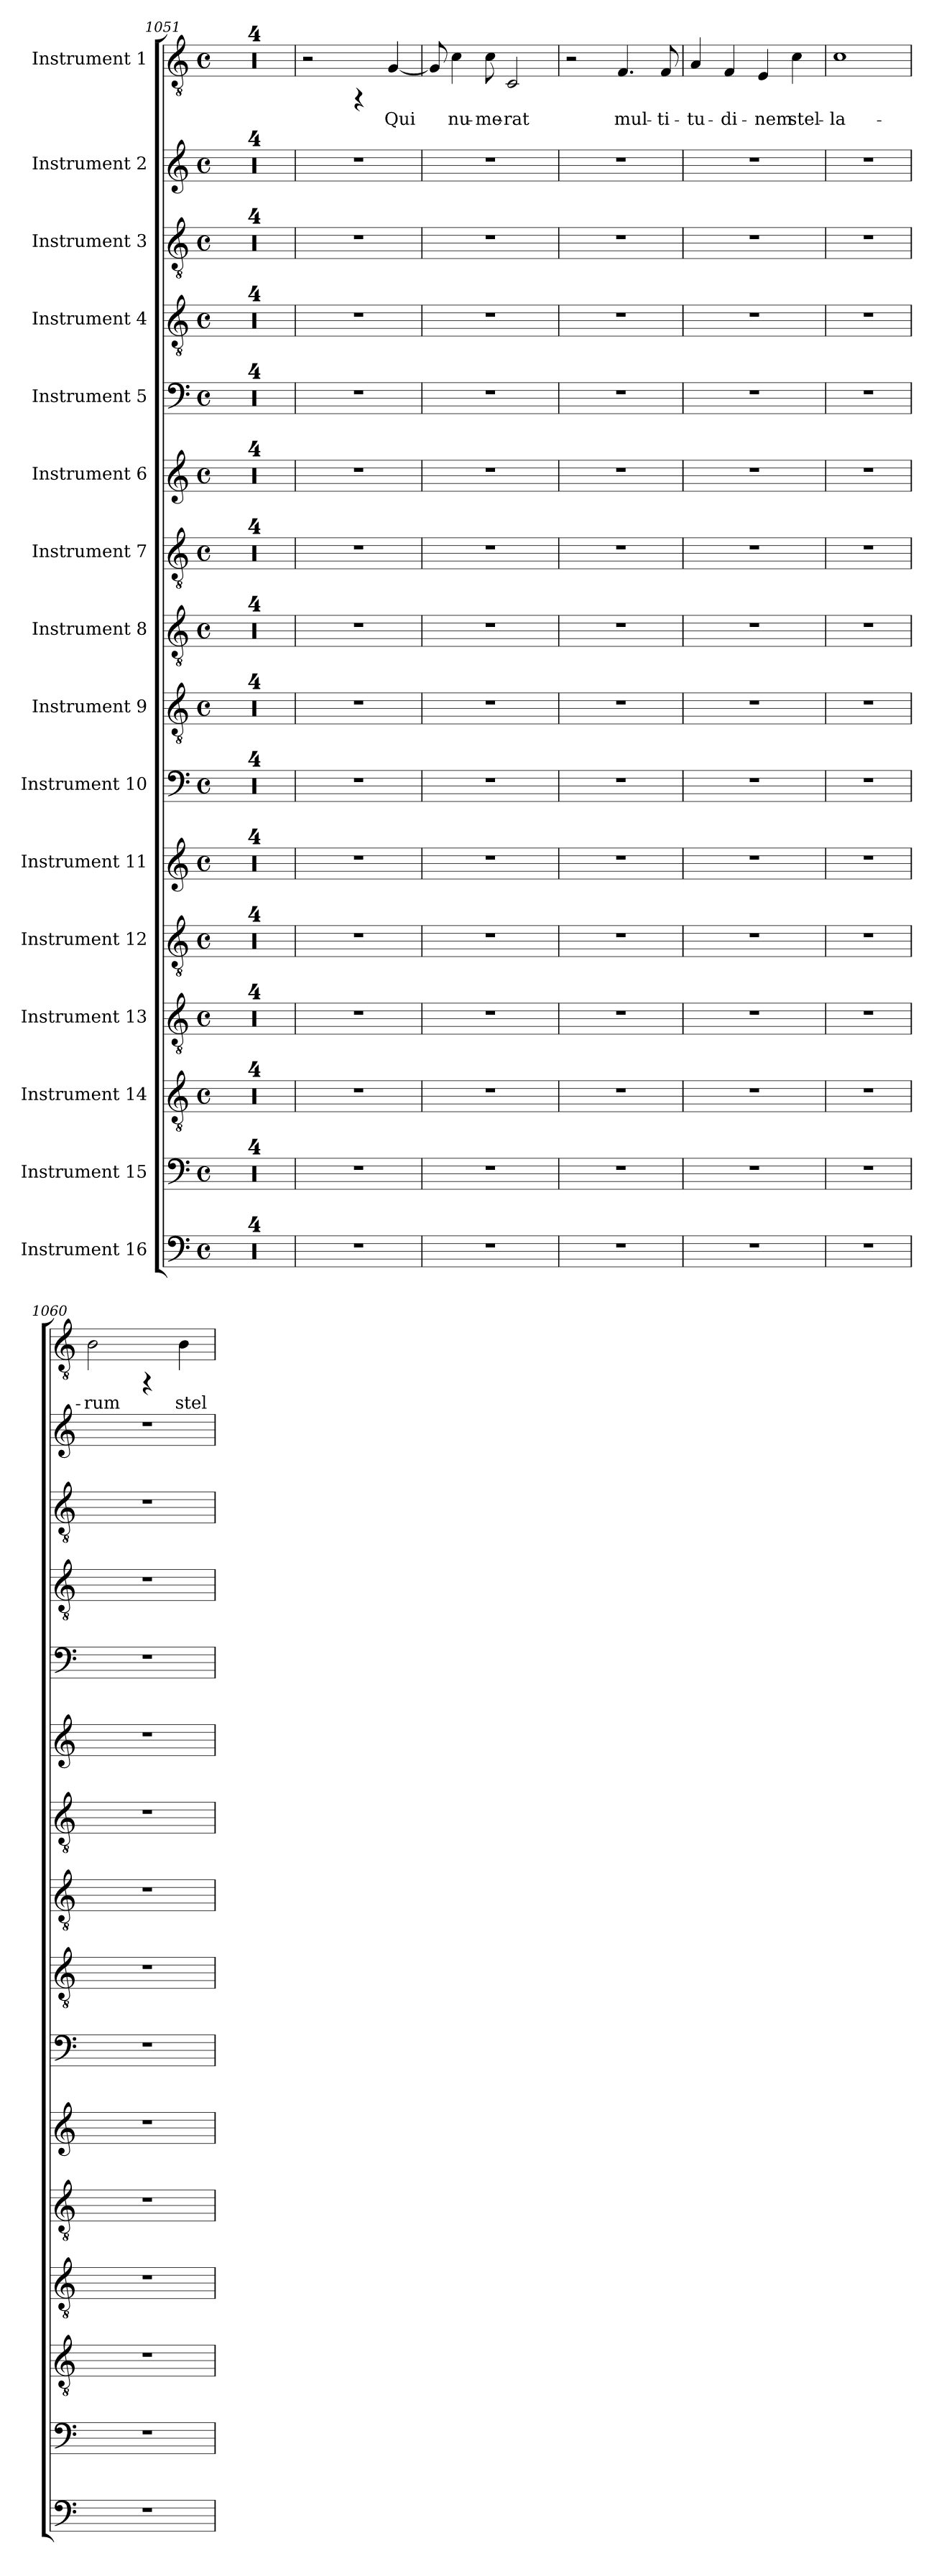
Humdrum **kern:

**kern	**kern	**kern	**kern	**kern	**kern	**kern	**kern	**kern	**kern	**kern	**kern	**kern	**kern	**kern	**kern	**text
*part16	*part15	*part14	*part13	*part12	*part11	*part10	*part9	*part8	*part7	*part6	*part5	*part4	*part3	*part2	*part1	*part1
*staff16	*staff15	*staff14	*staff13	*staff12	*staff11	*staff10	*staff9	*staff8	*staff7	*staff6	*staff5	*staff4	*staff3	*staff2	*staff1	*staff1
*I"Instrument 16	*I"Instrument 15	*I"Instrument 14	*I"Instrument 13	*I"Instrument 12	*I"Instrument 11	*I"Instrument 10	*I"Instrument 9	*I"Instrument 8	*I"Instrument 7	*I"Instrument 6	*I"Instrument 5	*I"Instrument 4	*I"Instrument 3	*I"Instrument 2	*I"Instrument 1	*
*clefF4	*clefF4	*clefGv2	*clefGv2	*clefGv2	*clefG2	*clefF4	*clefGv2	*clefGv2	*clefGv2	*clefG2	*clefF4	*clefGv2	*clefGv2	*clefG2	*clefGv2	*
*k[]	*k[]	*k[]	*k[]	*k[]	*k[]	*k[]	*k[]	*k[]	*k[]	*k[]	*k[]	*k[]	*k[]	*k[]	*k[]	*
*C:	*C:	*C:	*C:	*C:	*C:	*C:	*C:	*C:	*C:	*C:	*C:	*C:	*C:	*C:	*C:	*
*M4/4	*M4/4	*M4/4	*M4/4	*M4/4	*M4/4	*M4/4	*M4/4	*M4/4	*M4/4	*M4/4	*M4/4	*M4/4	*M4/4	*M4/4	*M4/4	*
*met(c)	*met(c)	*met(c)	*met(c)	*met(c)	*met(c)	*met(c)	*met(c)	*met(c)	*met(c)	*met(c)	*met(c)	*met(c)	*met(c)	*met(c)	*met(c)	*
=1051	=1051	=1051	=1051	=1051	=1051	=1051	=1051	=1051	=1051	=1051	=1051	=1051	=1051	=1051	=1051	=1051
1r	1r	1r	1r	1r	1r	1r	1r	1r	1r	1r	1r	1r	1r	1r	1r	.
=1052	=1052	=1052	=1052	=1052	=1052	=1052	=1052	=1052	=1052	=1052	=1052	=1052	=1052	=1052	=1052	=1052
1r	1r	1r	1r	1r	1r	1r	1r	1r	1r	1r	1r	1r	1r	1r	1r	.
=1053	=1053	=1053	=1053	=1053	=1053	=1053	=1053	=1053	=1053	=1053	=1053	=1053	=1053	=1053	=1053	=1053
1r	1r	1r	1r	1r	1r	1r	1r	1r	1r	1r	1r	1r	1r	1r	1r	.
=1054	=1054	=1054	=1054	=1054	=1054	=1054	=1054	=1054	=1054	=1054	=1054	=1054	=1054	=1054	=1054	=1054
1r	1r	1r	1r	1r	1r	1r	1r	1r	1r	1r	1r	1r	1r	1r	1r	.
=1055	=1055	=1055	=1055	=1055	=1055	=1055	=1055	=1055	=1055	=1055	=1055	=1055	=1055	=1055	=1055	=1055
1r	1r	1r	1r	1r	1r	1r	1r	1r	1r	1r	1r	1r	1r	1r	2r	.
.	.	.	.	.	.	.	.	.	.	.	.	.	.	.	4rFF	.
!	!	!	!	!	!	!	!	!	!	!	!	!	!	!	!	!LO:LY:b:cj
.	.	.	.	.	.	.	.	.	.	.	.	.	.	.	[<4G/	Qui
=1056	=1056	=1056	=1056	=1056	=1056	=1056	=1056	=1056	=1056	=1056	=1056	=1056	=1056	=1056	=1056	=1056
!	!	!	!	!	!	!	!	!	!	!	!	!	!	!	!	!LO:LY:b:cj
1r	1r	1r	1r	1r	1r	1r	1r	1r	1r	1r	1r	1r	1r	1r	8G/]	.
!	!	!	!	!	!	!	!	!	!	!	!	!	!	!	!	!LO:LY:b:cj
.	.	.	.	.	.	.	.	.	.	.	.	.	.	.	4c\	nu-
!	!	!	!	!	!	!	!	!	!	!	!	!	!	!	!	!LO:LY:b:cj
.	.	.	.	.	.	.	.	.	.	.	.	.	.	.	8c\	-me-
!	!	!	!	!	!	!	!	!	!	!	!	!	!	!	!	!LO:LY:b:cj
.	.	.	.	.	.	.	.	.	.	.	.	.	.	.	2C/	-rat
=1057	=1057	=1057	=1057	=1057	=1057	=1057	=1057	=1057	=1057	=1057	=1057	=1057	=1057	=1057	=1057	=1057
1r	1r	1r	1r	1r	1r	1r	1r	1r	1r	1r	1r	1r	1r	1r	2r	.
!	!	!	!	!	!	!	!	!	!	!	!	!	!	!	!	!LO:LY:b:cj
.	.	.	.	.	.	.	.	.	.	.	.	.	.	.	4.F/	mul-
!	!	!	!	!	!	!	!	!	!	!	!	!	!	!	!	!LO:LY:b:cj
.	.	.	.	.	.	.	.	.	.	.	.	.	.	.	8F/	-ti-
=1058	=1058	=1058	=1058	=1058	=1058	=1058	=1058	=1058	=1058	=1058	=1058	=1058	=1058	=1058	=1058	=1058
!	!	!	!	!	!	!	!	!	!	!	!	!	!	!	!	!LO:LY:b:cj
1r	1r	1r	1r	1r	1r	1r	1r	1r	1r	1r	1r	1r	1r	1r	4A/	-tu-
!	!	!	!	!	!	!	!	!	!	!	!	!	!	!	!	!LO:LY:b:cj
.	.	.	.	.	.	.	.	.	.	.	.	.	.	.	4F/	-di-
!	!	!	!	!	!	!	!	!	!	!	!	!	!	!	!	!LO:LY:b:cj
.	.	.	.	.	.	.	.	.	.	.	.	.	.	.	4E/	-nem
!	!	!	!	!	!	!	!	!	!	!	!	!	!	!	!	!LO:LY:b:cj
.	.	.	.	.	.	.	.	.	.	.	.	.	.	.	4c\	stel-
=1059	=1059	=1059	=1059	=1059	=1059	=1059	=1059	=1059	=1059	=1059	=1059	=1059	=1059	=1059	=1059	=1059
!	!	!	!	!	!	!	!	!	!	!	!	!	!	!	!	!LO:LY:b:cj
1r	1r	1r	1r	1r	1r	1r	1r	1r	1r	1r	1r	1r	1r	1r	1c	-la-
=1060	=1060	=1060	=1060	=1060	=1060	=1060	=1060	=1060	=1060	=1060	=1060	=1060	=1060	=1060	=1060	=1060
!	!	!	!	!	!	!	!	!	!	!	!	!	!	!	!	!LO:LY:b:cj
1r	1r	1r	1r	1r	1r	1r	1r	1r	1r	1r	1r	1r	1r	1r	2B\	-rum
.	.	.	.	.	.	.	.	.	.	.	.	.	.	.	4rFF	.
!	!	!	!	!	!	!	!	!	!	!	!	!	!	!	!	!LO:LY:b:cj
.	.	.	.	.	.	.	.	.	.	.	.	.	.	.	4B\	stel-
=	=	=	=	=	=	=	=	=	=	=	=	=	=	=	=	=
*-	*-	*-	*-	*-	*-	*-	*-	*-	*-	*-	*-	*-	*-	*-	*-	*-
